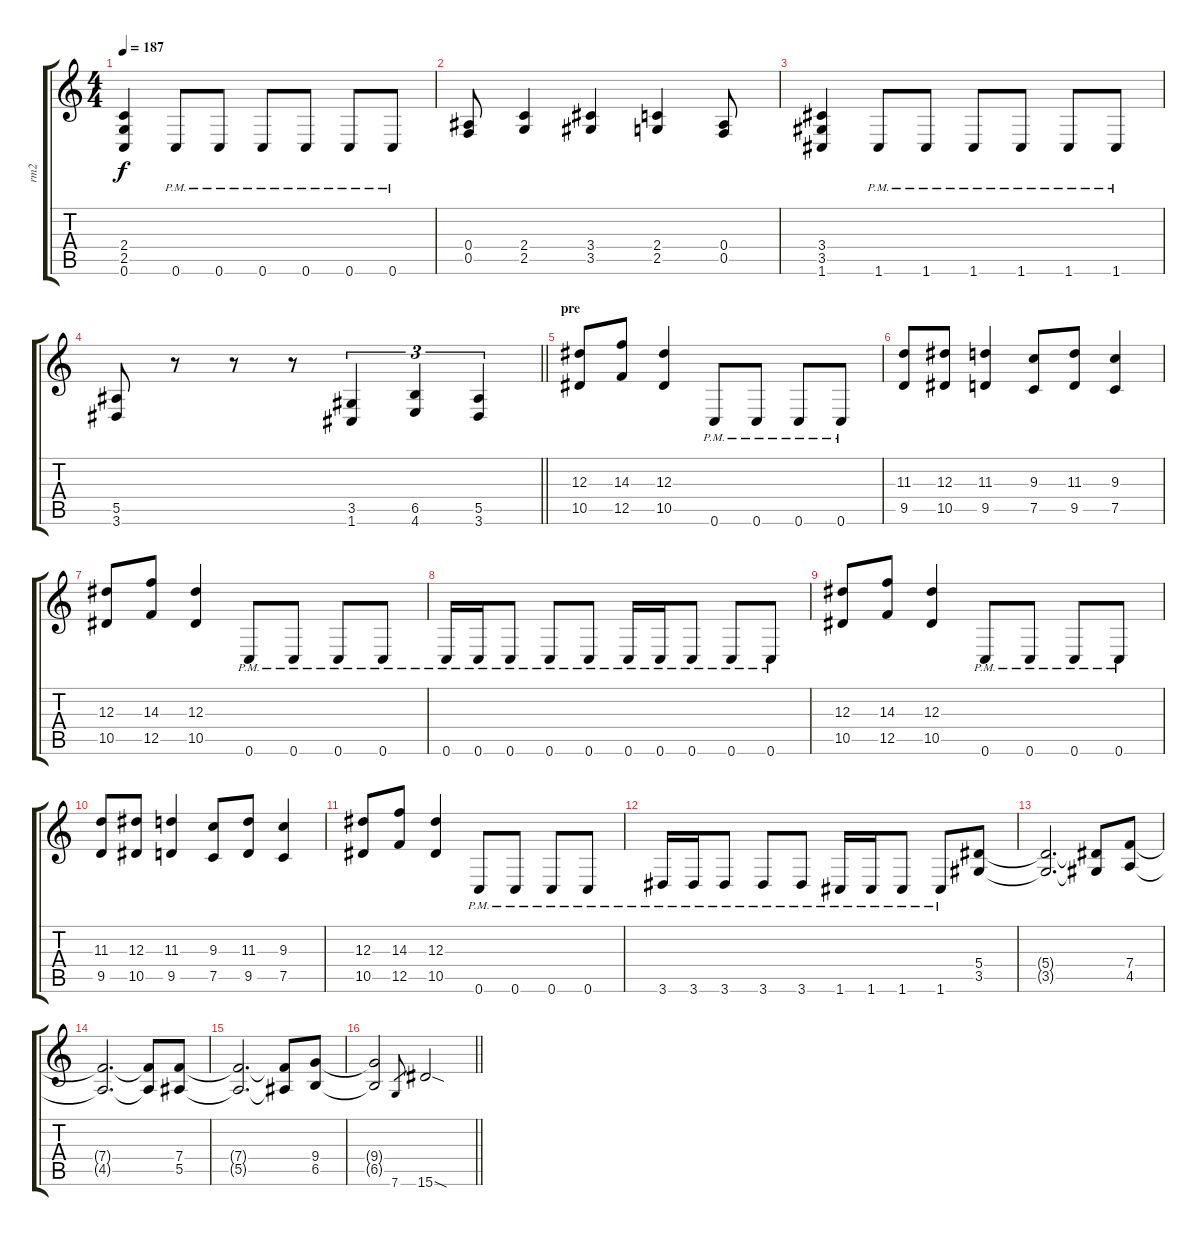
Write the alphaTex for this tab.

\track ("rm2" "rm2") {instrument distortionguitar}
\staff {score tabs}
\tuning (C4 G3 Eb3 Bb2 F2 C2) {hide}
\ts (4 4)
\tempo 187
\clef g2
\ks c
(2.4 2.5 0.6).4{dy f} 0.6{pm}.8 0.6{pm}.8 0.6{pm}.8 0.6{pm}.8 0.6{pm}.8 0.6{pm}.8 |
(0.4 0.5).8 (2.4 2.5).4 (3.4 3.5).4 (2.4 2.5).4 (0.4 0.5).8 |
(3.4 3.5 1.6).4 1.6{pm}.8 1.6{pm}.8 1.6{pm}.8 1.6{pm}.8 1.6{pm}.8 1.6{pm}.8 |
\barLineRight lightlight
(5.5 3.6).8 r.8 r.8 r.8 (3.5 1.6).4{tu (3 2)} (6.5 4.6).4{tu (3 2)} (5.5 3.6).4{tu (3 2)} |
\section ("" "pre")
(12.3 10.5).8 (14.3 12.5).8 (12.3 10.5).4 0.6{pm}.8 0.6{pm}.8 0.6{pm}.8 0.6{pm}.8 |
(11.3 9.5).8 (12.3 10.5).8 (11.3 9.5).4 (9.3 7.5).8 (11.3 9.5).8 (9.3 7.5).4 |
(12.3 10.5).8 (14.3 12.5).8 (12.3 10.5).4 0.6{pm}.8 0.6{pm}.8 0.6{pm}.8 0.6{pm}.8 |
0.6{pm}.16 0.6{pm}.16 0.6{pm}.8 0.6{pm}.8 0.6{pm}.8 0.6{pm}.16 0.6{pm}.16 0.6{pm}.8 0.6{pm}.8 0.6{pm}.8 |
(12.3 10.5).8 (14.3 12.5).8 (12.3 10.5).4 0.6{pm}.8 0.6{pm}.8 0.6{pm}.8 0.6{pm}.8 |
(11.3 9.5).8 (12.3 10.5).8 (11.3 9.5).4 (9.3 7.5).8 (11.3 9.5).8 (9.3 7.5).4 |
(12.3 10.5).8 (14.3 12.5).8 (12.3 10.5).4 0.6{pm}.8 0.6{pm}.8 0.6{pm}.8 0.6{pm}.8 |
3.6{pm}.16 3.6{pm}.16 3.6{pm}.8 3.6{pm}.8 3.6{pm}.8 1.6{pm}.16 1.6{pm}.16 1.6{pm}.8 1.6{pm}.8 (5.4 3.5).8 |
(5.4{t} 3.5{t}).2{d} (5.4{t} 3.5{t}).8 (7.4 4.5).8 |
(7.4{t} 4.5{t}).2{d} (7.4{t} 4.5{t}).8 (7.4 5.5).8 |
(7.4{t} 5.5{t}).2{d} (7.4{t} 5.5{t}).8 (9.4 6.5).8 |
\barLineRight lightlight
(9.4{t} 6.5{t}).2 7.6.8{gr} 15.6{sod}.2
